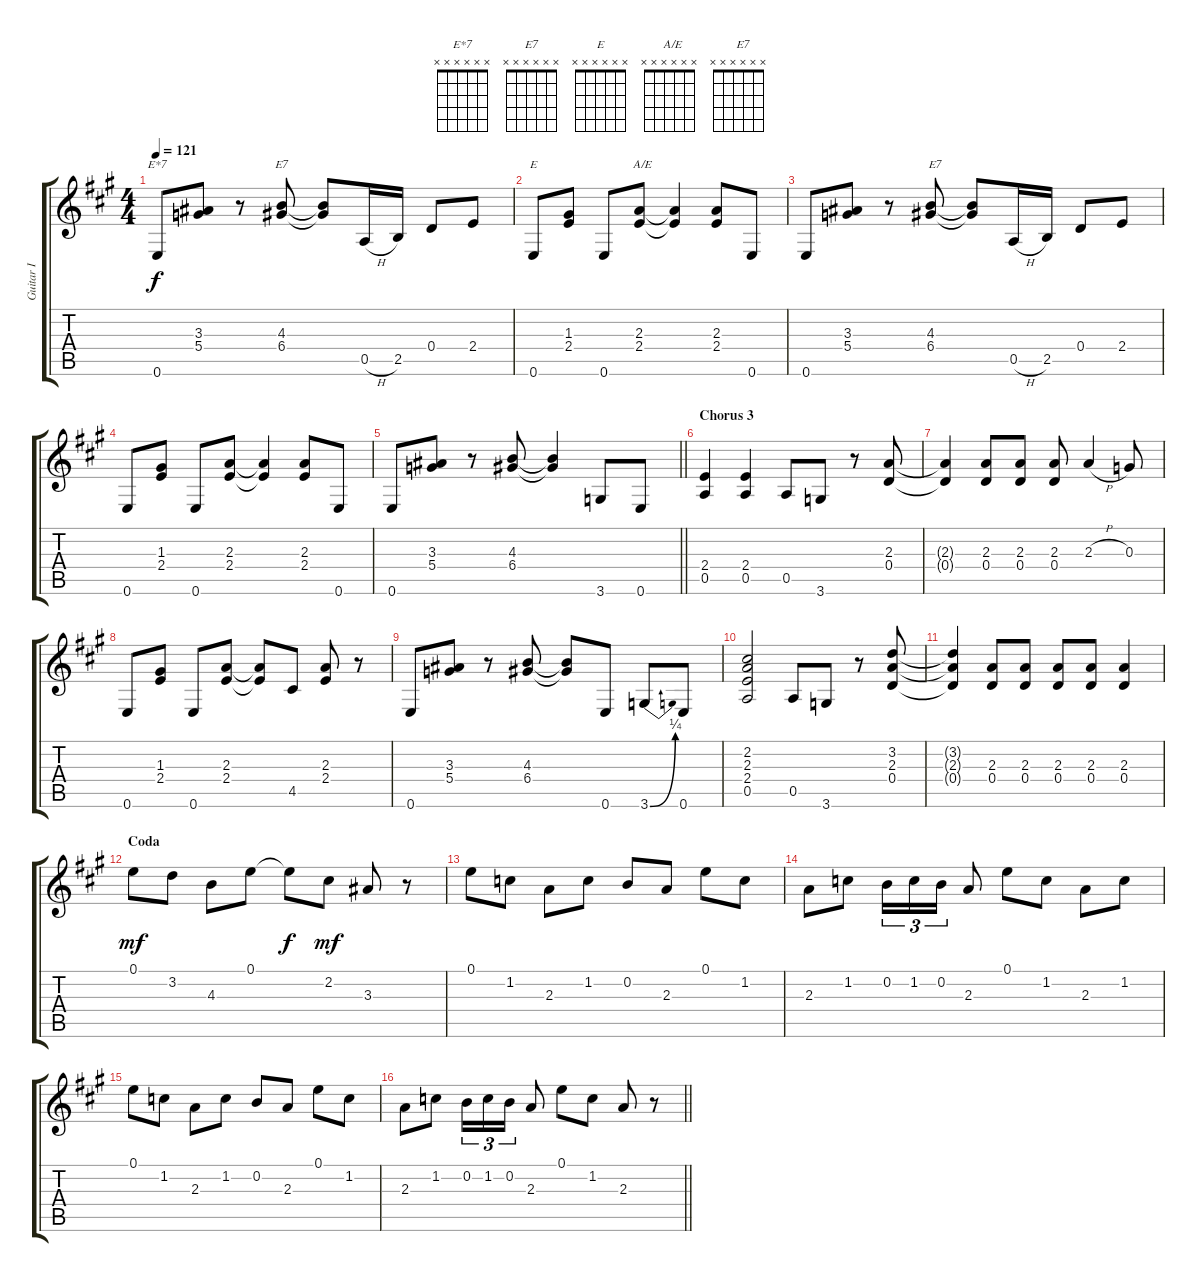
\track ("Guitar I" "Guitar I") {instrument distortionguitar}
\staff {score tabs}
\tuning (E4 B3 G3 D3 A2 E2) {hide}
\chord ("E*7" x x x x x x)
\chord ("E7" x x x x x x)
\chord ("E" x x x x x x)
\chord ("  A/E" x x x x x x)
\chord ("   E7" x x x x x x)
\ts (4 4)
\tempo 121
\clef g2
\ks a
0.6.8{ch "E*7" dy f} (3.3 5.4).8 r.8 (4.3 6.4).8{ch "E7"} (4.3{t} 6.4{t}).8 0.5{h}.16 2.5.16 0.4.8 2.4.8 |
0.6.8{ch "E"} (1.3 2.4).8 0.6.8 (2.3 2.4).8{ch "  A/E"} (2.3{t} 2.4{t}).4 (2.3 2.4).8 0.6.8 |
0.6.8 (3.3 5.4).8 r.8 (4.3 6.4).8{ch "   E7"} (4.3{t} 6.4{t}).8 0.5{h}.16 2.5.16 0.4.8 2.4.8 |
0.6.8 (1.3 2.4).8 0.6.8 (2.3 2.4).8 (2.3{t} 2.4{t}).4 (2.3 2.4).8 0.6.8 |
\barLineRight lightlight
0.6.8 (3.3 5.4).8 r.8 (4.3 6.4).8 (4.3{t} 6.4{t}).4 3.6.8 0.6.8 |
\section ("" "Chorus 3")
(2.4 0.5).4 (2.4 0.5).4 0.5.8 3.6.8 r.8 (2.3 0.4).8 |
(2.3{t} 0.4{t}).4 (2.3 0.4).8 (2.3 0.4).8 (2.3 0.4).8 2.3{h}.4 0.3.8 |
0.6.8 (1.3 2.4).8 0.6.8 (2.3 2.4).8 (2.3{t} 2.4{t}).8 4.5.8 (2.3 2.4).8 r.8 |
0.6.8 (3.3 5.4).8 r.8 (4.3 6.4).8 (4.3{t} 6.4{t}).8 0.6.8 3.6{be (bend 0 0 60 1)}.8 0.6.8 |
(2.2 2.3 2.4 0.5).2 0.5.8 3.6.8 r.8 (3.2 2.3 0.4).8 |
(3.2{t} 2.3{t} 0.4{t}).4 (2.3 0.4).8 (2.3 0.4).8 (2.3 0.4).8 (2.3 0.4).8 (2.3 0.4).4 |
\section ("" "Coda")
0.1.8{dy mf} 3.2.8 4.3.8 0.1.8 0.1{t}.8{dy f} 2.2.8{dy mf} 3.3.8 r.8 |
0.1.8 1.2.8 2.3.8 1.2.8 0.2.8 2.3.8 0.1.8 1.2.8 |
2.3.8 1.2.8 0.2.16{tu (3 2)} 1.2.16{tu (3 2)} 0.2.16{tu (3 2)} 2.3.8 0.1.8 1.2.8 2.3.8 1.2.8 |
0.1.8 1.2.8 2.3.8 1.2.8 0.2.8 2.3.8 0.1.8 1.2.8 |
\barLineRight lightlight
2.3.8 1.2.8 0.2.16{tu (3 2)} 1.2.16{tu (3 2)} 0.2.16{tu (3 2)} 2.3.8 0.1.8 1.2.8 2.3.8 r.8
